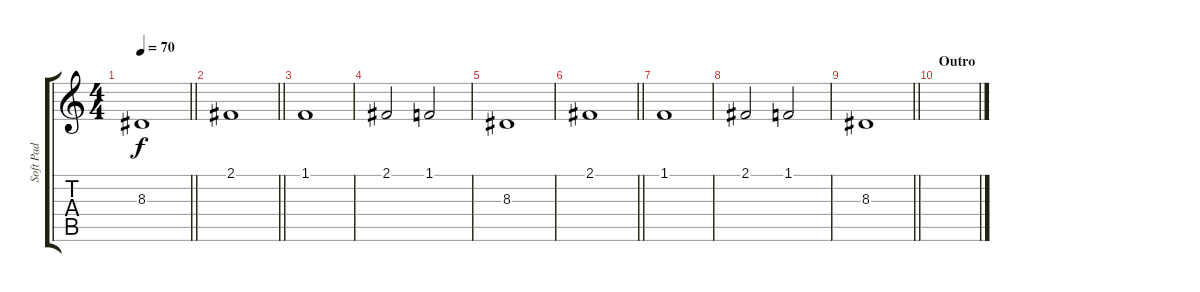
\track ("Soft Pad" "Soft Pad") {instrument fx6goblins}
\staff {score tabs}
\tuning (E4 B3 G3 D3 A2 E2) {hide}
\ts (4 4)
\tempo 70
\clef g2
\barLineRight lightlight
\ks c
8.3.1{dy f} |
\section ("" "")
\barLineRight lightlight
2.1.1 |
1.1.1 |
2.1.2 1.1.2 |
8.3.1 |
\barLineRight lightlight
2.1.1 |
1.1.1 |
2.1.2 1.1.2 |
\barLineRight lightlight
8.3.1 |
\section ("" "Outro")
